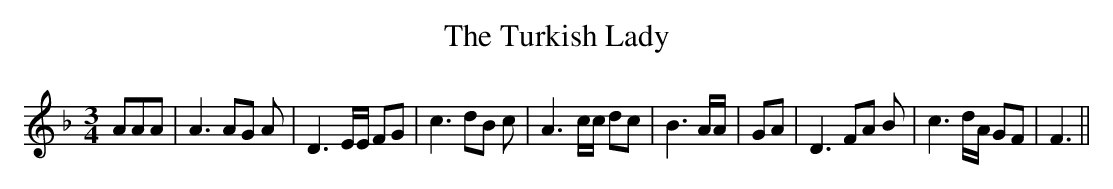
X:1
T:The Turkish Lady
M:3/4
L:1/8
K:F
 AAA| A3 AG A| D3 E/2E/2 FG| c3 dB c| A3 c/2c/2 dc| B3 A/2A/2| GA|\
 D3 FA B| c3 d/2A/2 GF| F3||
